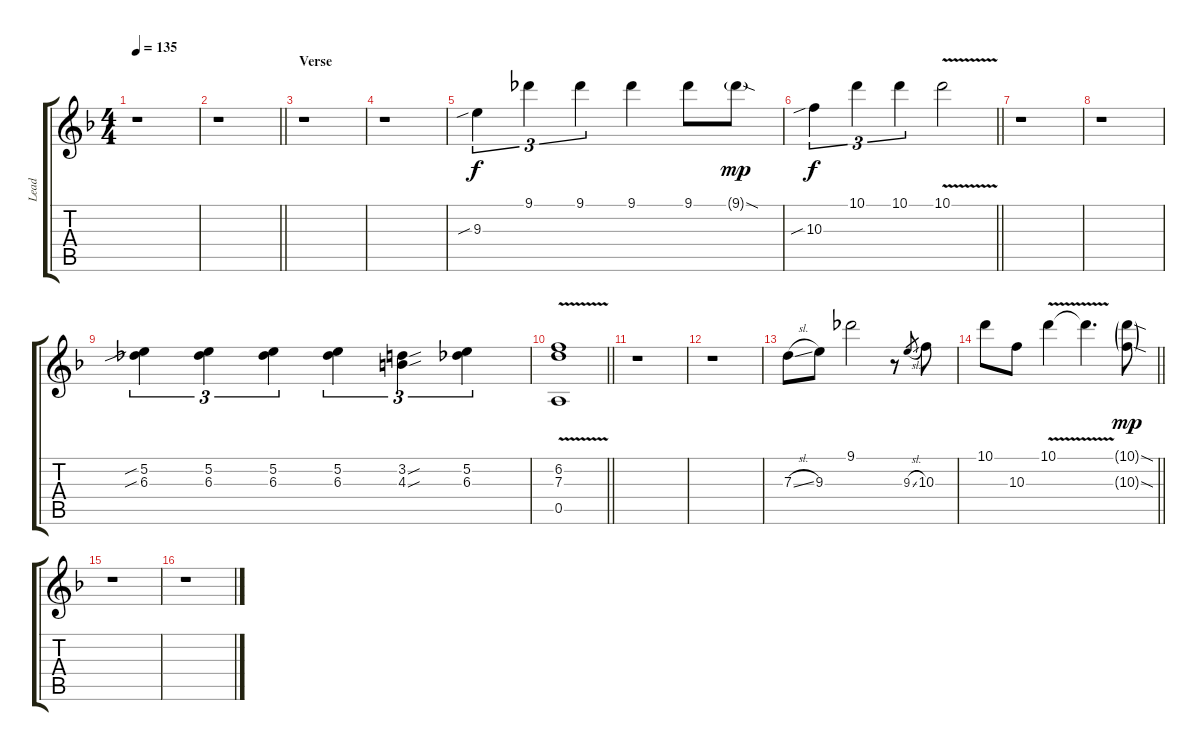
\track ("Lead" "Lead") {instrument distortionguitar}
\staff {score tabs}
\tuning (E4 B3 G3 D3 A2 E2) {hide}
\ts (4 4)
\tempo 135
\clef g2
\ks f
r.1{dy f} |
\barLineRight lightlight
r.1 |
\section ("" "Verse")
r.1 |
r.1 |
9.3{sib}.4{tu (3 2)} 9.1.4{tu (3 2)} 9.1.4{tu (3 2)} 9.1.4 9.1.8 9.1{sod g}.8{dy mp} |
\barLineRight lightlight
10.3{sib}.4{tu (3 2) dy f} 10.1.4{tu (3 2)} 10.1.4{tu (3 2)} 10.1{v}.2 |
r.1 |
r.1 |
(5.2{sib} 6.3{sib}).4{tu (3 2)} (5.2 6.3).4{tu (3 2)} (5.2 6.3).4{tu (3 2)} (5.2 6.3).4{tu (3 2)} (3.2{sou} 4.3{sou}).4{tu (3 2)} (5.2 6.3).4{tu (3 2)} |
\barLineRight lightlight
(6.2 7.3 0.5{v}).1 |
r.1 |
r.1 |
7.3{sl}.8 9.3.8 9.1.2 r.8 9.3{sl}.8{gr} 10.3.8 |
\barLineRight lightlight
10.1.8 10.3.8 10.1{v}.4 10.1{t}.4{d} (10.1{sod g} 10.3{sod g}).8{dy mp} |
r.1 |
r.1
